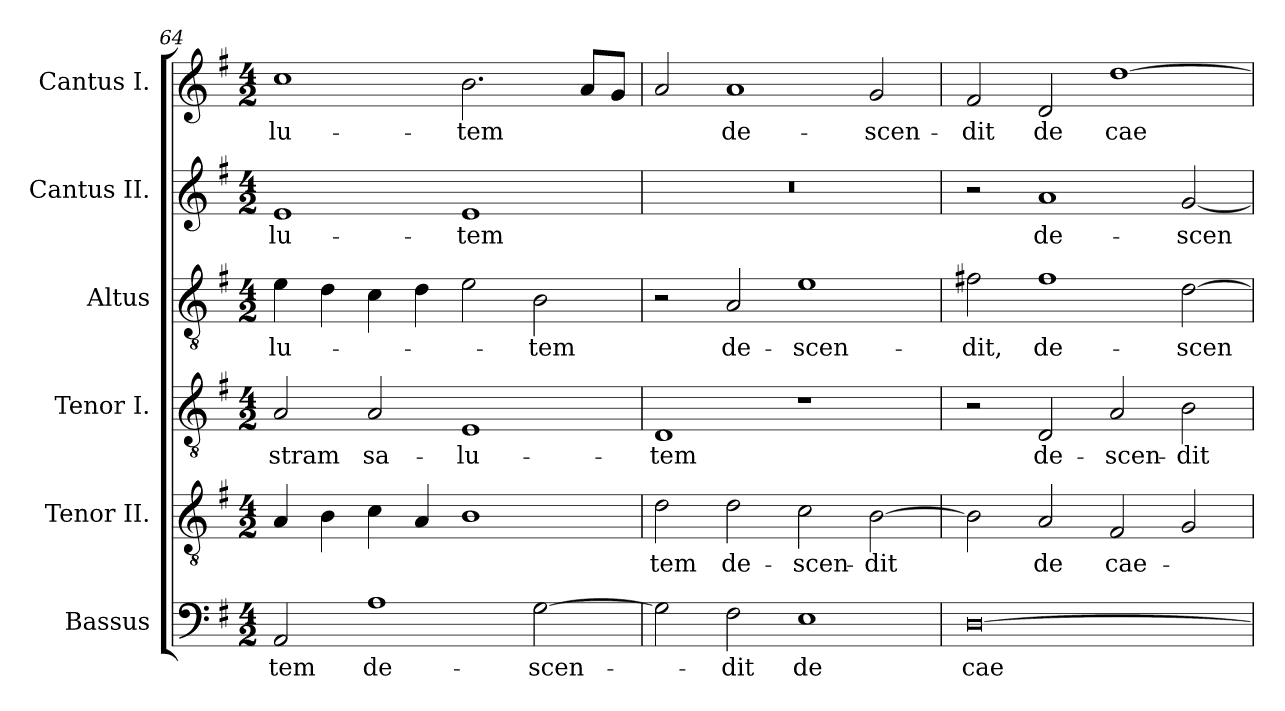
**kern	**text	**kern	**text	**kern	**text	**kern	**text	**kern	**text	**kern	**text
*part6	*part6	*part5	*part5	*part4	*part4	*part3	*part3	*part2	*part2	*part1	*part1
*staff6	*staff6	*staff5	*staff5	*staff4	*staff4	*staff3	*staff3	*staff2	*staff2	*staff1	*staff1
*I"Bassus	*	*I"Tenor II.	*	*I"Tenor I.	*	*I"Altus	*	*I"Cantus II.	*	*I"Cantus I.	*
*I'B.	*	*I'T. II.	*	*I'T. I.	*	*I'A.	*	*I'C. II	*	*I'C. I	*
*clefF4	*	*clefGv2	*	*clefGv2	*	*clefGv2	*	*clefG2	*	*clefG2	*
*	*	*ITrd7c12	*	*ITrd7c12	*	*ITrd7c12	*	*	*	*	*
*k[f#]	*	*k[f#]	*	*k[f#]	*	*k[f#]	*	*k[f#]	*	*k[f#]	*
*G:	*	*G:	*	*G:	*	*G:	*	*G:	*	*G:	*
*M4/2	*	*M4/2	*	*M4/2	*	*M4/2	*	*M4/2	*	*M4/2	*
=64	=64	=64	=64	=64	=64	=64	=64	=64	=64	=64	=64
!	!LO:LY:b:color=#000000	!	!	!	!	!	!	!	!	!	!
!	!	!	!	!	!LO:LY:b:color=#000000	!	!	!	!	!	!
!	!	!	!	!	!	!	!LO:LY:b:color=#000000	!	!	!	!
!	!	!	!	!	!	!	!	!	!LO:LY:b:color=#000000	!	!
!	!	!	!	!	!	!	!	!	!	!	!LO:LY:b:color=#000000
2AAi/	-tem	4AAi/	.	2AAi/	-stram	4Ei\	-lu-	1ei	-lu-	1cci	-lu-
.	.	4BBi\	.	.	.	4Di\	.	.	.	.	.
!	!LO:LY:b:color=#000000	!	!	!	!	!	!	!	!	!	!
!	!	!	!	!	!LO:LY:b:color=#000000	!	!	!	!	!	!
1Ai	de-	4Ci\	.	2AAi/	sa-	4Ci\	.	.	.	.	.
.	.	4AAi/	.	.	.	4Di\	.	.	.	.	.
!	!	!	!	!	!LO:LY:b:color=#000000	!	!	!	!	!	!
!	!	!	!	!	!	!	!	!	!LO:LY:b:color=#000000	!	!
!	!	!	!	!	!	!	!	!	!	!	!LO:LY:b:color=#000000
.	.	1BBi	.	1EEi	-lu-	2Ei\	.	1ei	-tem	2.bi\	-tem
!	!LO:LY:b:color=#000000	!	!	!	!	!	!	!	!	!	!
!	!	!	!	!	!	!	!LO:LY:b:color=#000000	!	!	!	!
[2Gi\	-scen-	.	.	.	.	2BBi\	-tem	.	.	.	.
.	.	.	.	.	.	.	.	.	.	8ai/L	.
.	.	.	.	.	.	.	.	.	.	8gi/J	.
!!LO:PB:g=z
=65	=65	=65	=65	=65	=65	=65	=65	=65	=65	=65	=65
!	!	!	!LO:LY:b:color=#000000	!	!	!	!	!	!	!	!
!	!	!	!	!	!LO:LY:b:color=#000000	!	!	!LO:N:vis=1	!	!	!
2Gi\]	.	2Di\	-tem	1DDi	-tem	2r	.	0r	.	2ai/	.
!	!LO:LY:b:color=#000000	!	!	!	!	!	!	!	!	!	!
!	!	!	!LO:LY:b:color=#000000	!	!	!	!	!	!	!	!
!	!	!	!	!	!	!	!LO:LY:b:color=#000000	!	!	!	!
!	!	!	!	!	!	!	!	!	!	!	!LO:LY:b:color=#000000
2F#i\	-dit	2Di\	de-	.	.	2AAi/	de-	.	.	1ai	de-
!	!LO:LY:b:color=#000000	!	!	!	!	!	!	!	!	!	!
!	!	!	!LO:LY:b:color=#000000	!	!	!	!	!	!	!	!
!	!	!	!	!	!	!	!LO:LY:b:color=#000000	!	!	!	!
1Ei	de	2Ci\	-scen-	1r	.	1Ei	-scen-	.	.	.	.
!	!	!	!LO:LY:b:color=#000000	!	!	!	!	!	!	!	!
!	!	!	!	!	!	!	!	!	!	!	!LO:LY:b:color=#000000
.	.	[2BBi\	-dit	.	.	.	.	.	.	2gi/	-scen-
=66	=66	=66	=66	=66	=66	=66	=66	=66	=66	=66	=66
!	!LO:LY:b:color=#000000	!	!	!	!	!	!	!	!	!	!
!	!	!	!	!	!	!	!LO:LY:b:color=#000000	!	!	!	!
!	!	!	!	!	!	!	!	!	!	!	!LO:LY:b:color=#000000
[0Di	cae-	2BBi\]	.	2r	.	2F#Xi\	-dit,	2r	.	2f#i/	-dit
!	!	!	!LO:LY:b:color=#000000	!	!	!	!	!	!	!	!
!	!	!	!	!	!LO:LY:b:color=#000000	!	!	!	!	!	!
!	!	!	!	!	!	!	!LO:LY:b:color=#000000	!	!	!	!
!	!	!	!	!	!	!	!	!	!LO:LY:b:color=#000000	!	!
!	!	!	!	!	!	!	!	!	!	!	!LO:LY:b:color=#000000
.	.	2AAi/	de	2DDi/	de-	1F#i	de-	1ai	de-	2di/	de
!	!	!	!LO:LY:b:color=#000000	!	!	!	!	!	!	!	!
!	!	!	!	!	!LO:LY:b:color=#000000	!	!	!	!	!	!
!	!	!	!	!	!	!	!	!	!	!	!LO:LY:b:color=#000000
.	.	2FF#i/	cae-	2AAi/	-scen-	.	.	.	.	[1ddi	cae-
!	!	!	!	!	!LO:LY:b:color=#000000	!	!	!	!	!	!
!	!	!	!	!	!	!	!LO:LY:b:color=#000000	!	!	!	!
!	!	!	!	!	!	!	!	!	!LO:LY:b:color=#000000	!	!
.	.	2GGi/	.	2BBi\	-dit	[2Di\	-scen-	[2gi/	-scen-	.	.
=	=	=	=	=	=	=	=	=	=	=	=
*-	*-	*-	*-	*-	*-	*-	*-	*-	*-	*-	*-
